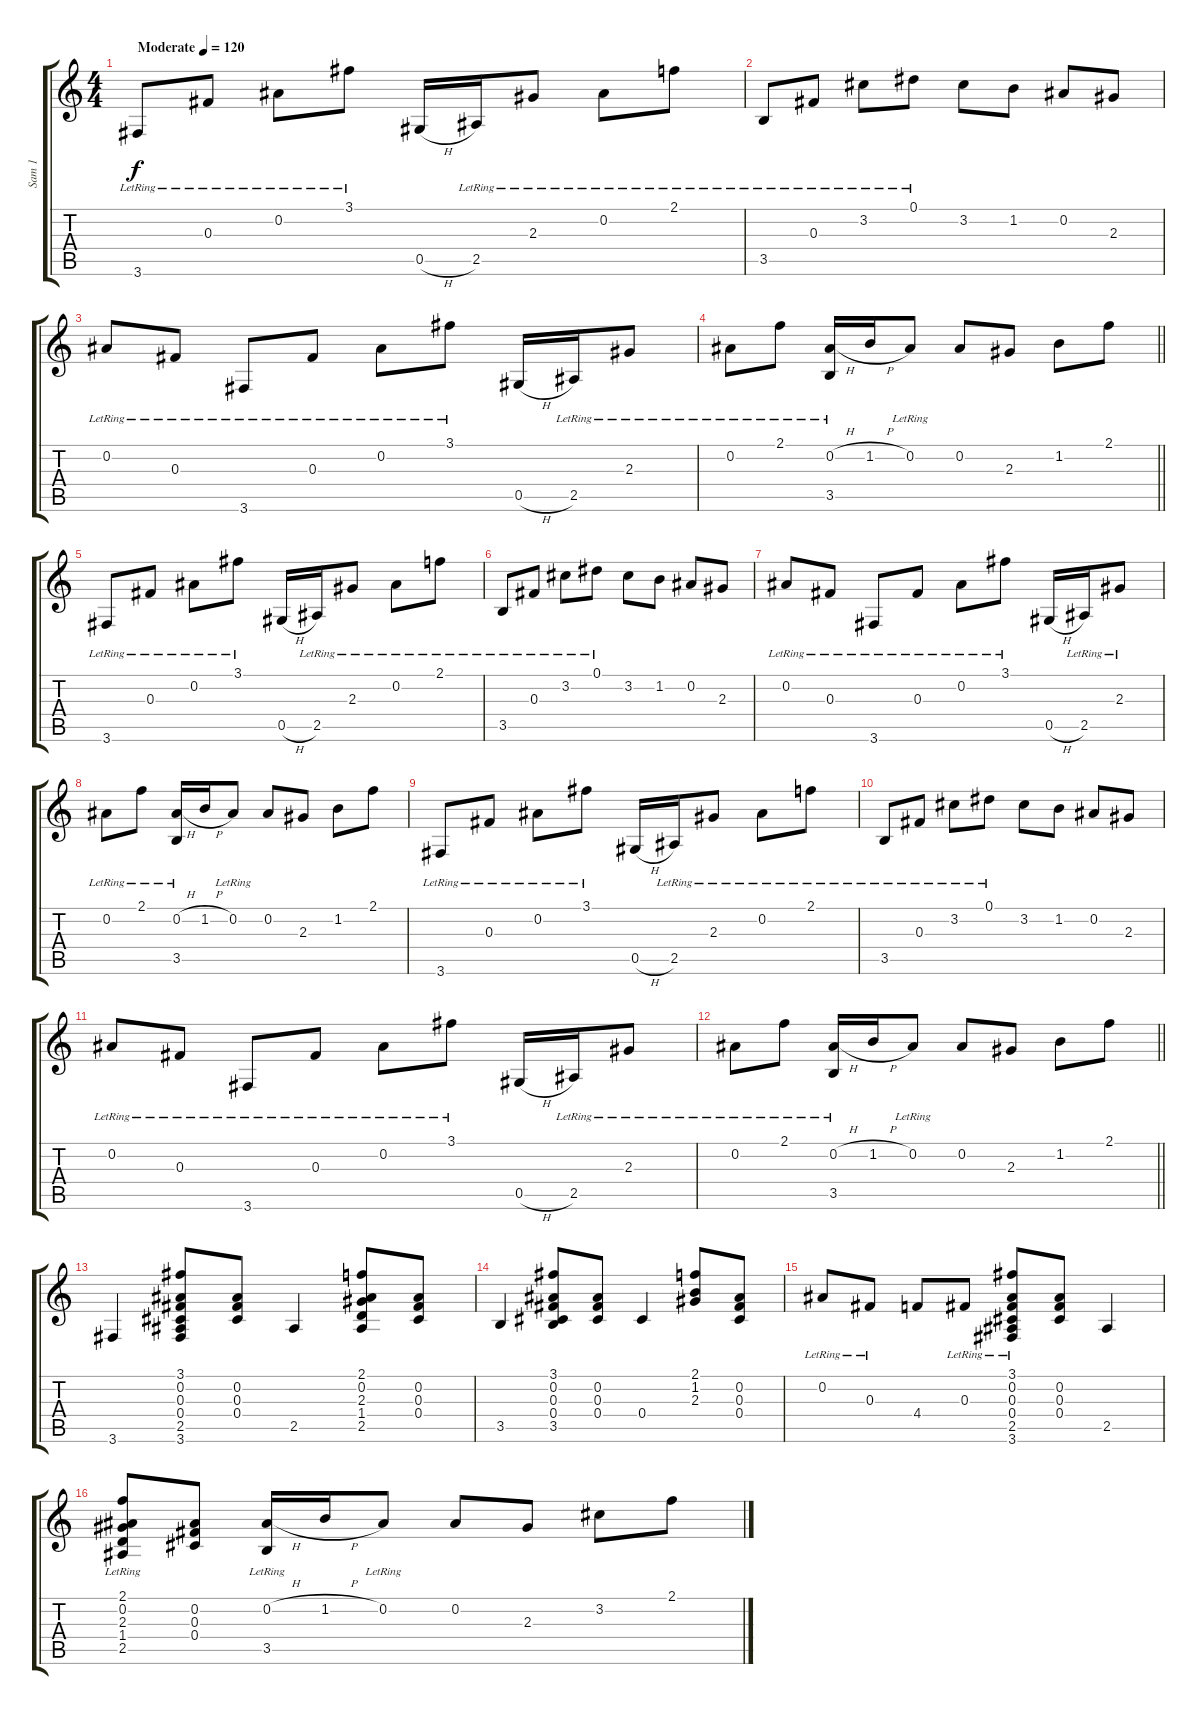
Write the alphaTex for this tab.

\track ("Sam 1" "Sam 1") {instrument acousticguitarsteel}
\staff {score tabs}
\tuning (Eb4 Bb3 Gb3 Db3 Ab2 Eb2) {hide}
\ts (4 4)
\tempo (120 "Moderate")
\clef g2
\ks c
3.6{lr}.8{dy f instrument acousticguitarsteel} 0.3{lr}.8 0.2{lr}.8 3.1{lr}.8 0.5{h}.16 2.5{lr}.16 2.3{lr}.8 0.2{lr}.8 2.1{lr}.8 |
3.5{lr}.8 0.3{lr}.8 3.2{lr}.8 0.1{lr}.8 3.2.8 1.2.8 0.2.8 2.3.8 |
0.2{lr}.8 0.3{lr}.8 3.6{lr}.8 0.3{lr}.8 0.2{lr}.8 3.1{lr}.8 0.5{h}.16 2.5{lr}.16 2.3{lr}.8 |
\barLineRight lightlight
0.2{lr}.8 2.1{lr}.8 (0.2{h} 3.5{lr}).16 1.2{h}.16 0.2{lr}.8 0.2.8 2.3.8 1.2.8 2.1.8 |
3.6{lr}.8 0.3{lr}.8 0.2{lr}.8 3.1{lr}.8 0.5{h}.16 2.5{lr}.16 2.3{lr}.8 0.2{lr}.8 2.1{lr}.8 |
3.5{lr}.8 0.3{lr}.8 3.2{lr}.8 0.1{lr}.8 3.2.8 1.2.8 0.2.8 2.3.8 |
0.2{lr}.8 0.3{lr}.8 3.6{lr}.8 0.3{lr}.8 0.2{lr}.8 3.1{lr}.8 0.5{h}.16 2.5{lr}.16 2.3{lr}.8 |
0.2{lr}.8 2.1{lr}.8 (0.2{h} 3.5{lr}).16 1.2{h}.16 0.2{lr}.8 0.2.8 2.3.8 1.2.8 2.1.8 |
3.6{lr}.8 0.3{lr}.8 0.2{lr}.8 3.1{lr}.8 0.5{h}.16 2.5{lr}.16 2.3{lr}.8 0.2{lr}.8 2.1{lr}.8 |
3.5{lr}.8 0.3{lr}.8 3.2{lr}.8 0.1{lr}.8 3.2.8 1.2.8 0.2.8 2.3.8 |
0.2{lr}.8 0.3{lr}.8 3.6{lr}.8 0.3{lr}.8 0.2{lr}.8 3.1{lr}.8 0.5{h}.16 2.5{lr}.16 2.3{lr}.8 |
\barLineRight lightlight
0.2{lr}.8 2.1{lr}.8 (0.2{h} 3.5{lr}).16 1.2{h}.16 0.2{lr}.8 0.2.8 2.3.8 1.2.8 2.1.8 |
3.6.4 (3.1 0.2 0.3 0.4 2.5 3.6).8 (0.2 0.3 0.4).8 2.5.4 (2.1 0.2 2.3 1.4 2.5).8 (0.2 0.3 0.4).8 |
3.5.4 (3.1 0.2 0.3 0.4 3.5).8 (0.2 0.3 0.4).8 0.4.4 (2.1 1.2 2.3).8 (0.2 0.3 0.4).8 |
0.2{lr}.8 0.3{lr}.8 4.4.8 0.3{lr}.8 (3.1 0.2{lr} 0.3 0.4 2.5 3.6).8 (0.2 0.3 0.4).8 2.5.4 |
(2.1 0.2{lr} 2.3 1.4 2.5).8 (0.2 0.3 0.4).8 (0.2{h} 3.5{lr}).16 1.2{h}.16 0.2{lr}.8 0.2.8 2.3.8 3.2.8 2.1.8
